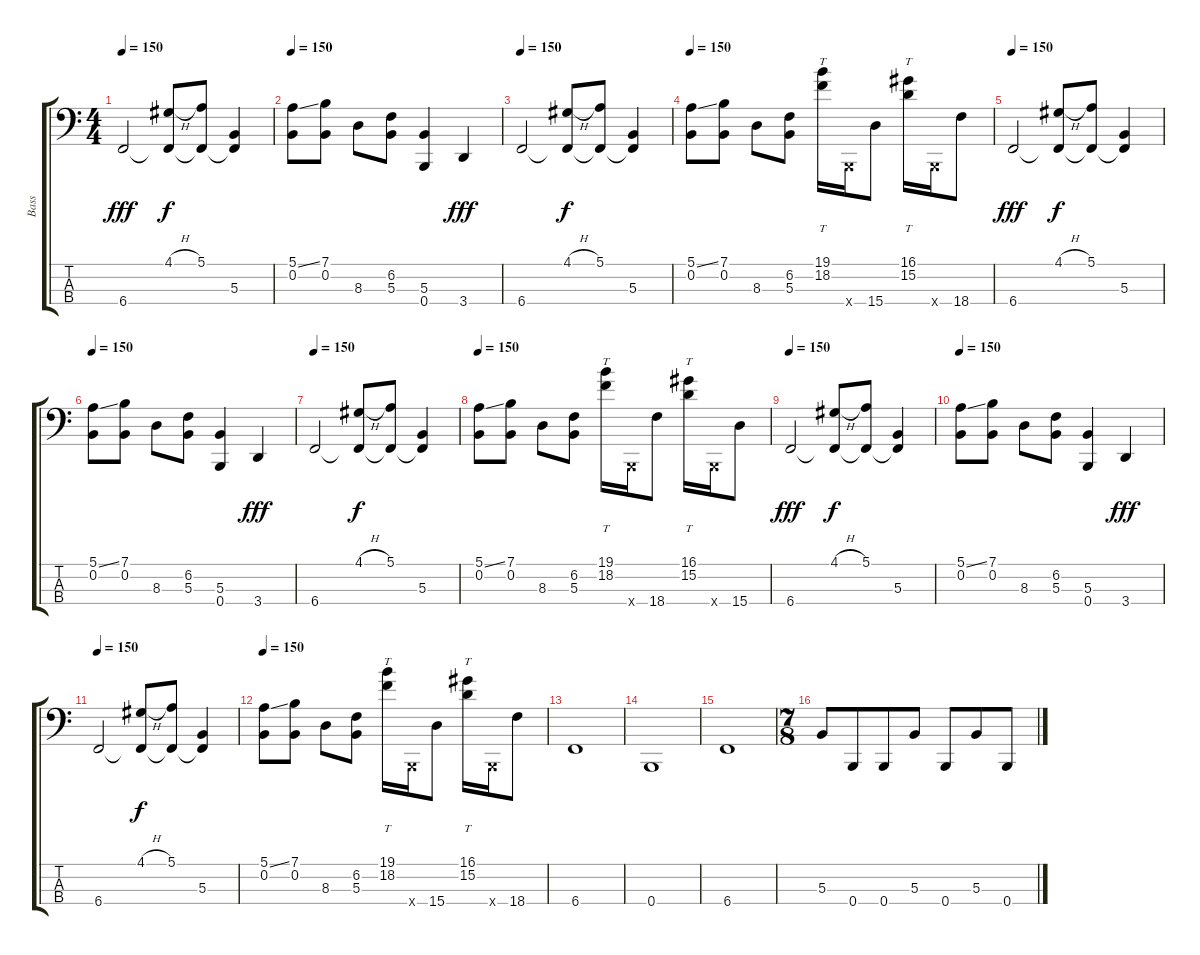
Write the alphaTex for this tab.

\track ("Bass" "Bass") {instrument electricbasspick}
\staff {score tabs}
\tuning (E2 B1 Gb1 B0) {hide}
\ts (4 4)
\tempo 150
\clef f4
\ks c
6.4.2{dy fff volume 13 instrument slapbass2} (4.1{h} 6.4{t}).8{dy f} (5.1 6.4{t}).8 (5.3 6.4{t}).4 |
\tempo 150
(5.1{ss} 0.2).8 (7.1 0.2).8 8.3.8 (6.2 5.3).8 (5.3 0.4).4 3.4.4{dy fff} |
\tempo 150
6.4.2 (4.1{h} 6.4{t}).8{dy f} (5.1 6.4{t}).8 (5.3 6.4{t}).4 |
\tempo 150
(5.1{ss} 0.2).8 (7.1 0.2).8 8.3.8 (6.2 5.3).8 (19.1 18.2).16{tt} 0.4{x}.16 15.4.8 (16.1 15.2).16{tt} 0.4{x}.16 18.4.8 |
\tempo 150
6.4.2{dy fff volume 13 instrument slapbass2} (4.1{h} 6.4{t}).8{dy f} (5.1 6.4{t}).8 (5.3 6.4{t}).4 |
\tempo 150
(5.1{ss} 0.2).8 (7.1 0.2).8 8.3.8 (6.2 5.3).8 (5.3 0.4).4 3.4.4{dy fff} |
\tempo 150
6.4.2 (4.1{h} 6.4{t}).8{dy f} (5.1 6.4{t}).8 (5.3 6.4{t}).4 |
\tempo 150
(5.1{ss} 0.2).8 (7.1 0.2).8 8.3.8 (6.2 5.3).8 (19.1 18.2).16{tt} 0.4{x}.16 18.4.8 (16.1 15.2).16{tt} 0.4{x}.16 15.4.8 |
\tempo 150
6.4.2{dy fff volume 13 instrument slapbass2} (4.1{h} 6.4{t}).8{dy f} (5.1 6.4{t}).8 (5.3 6.4{t}).4 |
\tempo 150
(5.1{ss} 0.2).8 (7.1 0.2).8 8.3.8 (6.2 5.3).8 (5.3 0.4).4 3.4.4{dy fff} |
\tempo 150
6.4.2 (4.1{h} 6.4{t}).8{dy f} (5.1 6.4{t}).8 (5.3 6.4{t}).4 |
\tempo 150
(5.1{ss} 0.2).8 (7.1 0.2).8 8.3.8 (6.2 5.3).8 (19.1 18.2).16{tt} 0.4{x}.16 15.4.8 (16.1 15.2).16{tt} 0.4{x}.16 18.4.8 |
6.4.1 |
0.4.1 |
6.4.1 |
\ts (7 8)
5.3.8 0.4.8 0.4.8 5.3.8 0.4.8 5.3.8 0.4.8
